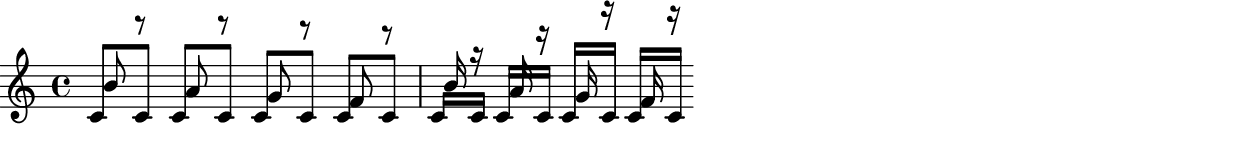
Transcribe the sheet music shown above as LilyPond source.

%% Generated by lilypond-book
%% Options: [exampleindent=10.16\mm,indent=0\mm,line-width=160\mm]
\include "lilypond-book-preamble.ly"


% ****************************************************************
% Start cut-&-pastable-section
% ****************************************************************

#(ly:set-option 'eps-box-padding 3.000000)



\paper {
  indent = 0\mm
  line-width = 160\mm
  % offset the left padding, also add 1mm as lilypond creates cropped
  % images with a little space on the right
  line-width = #(- line-width (* mm  3.000000) (* mm 1))
}

\layout {
  
}




% ****************************************************************
% ly snippet:
% ****************************************************************
\sourcefilename "/lilypond-2.23.82/input/regression/beam-collision-beamcount.ly"
\sourcefileline 0
\version "2.19.21"
\header {
  texidoc = "Manual beams do not collide with notes."
}

\layout {
%  debug-beam-scoring = ##t
  indent = #0.0
}

\relative \new Staff {

  <<
    \new Voice {
      \voiceOne
      \repeat unfold 4 { c'8[ c] }
    }
    \new Voice \relative {
      \voiceThree
      \autoBeamOff
      b' r a r
      g r f r
    } 
  >>

   |
  
  <<
    \new Voice {
      \voiceOne
      \repeat unfold 4 { c16[ c] }
    }
    \new Voice \relative {
      \voiceThree
      \autoBeamOff
      b' r a r
      g r f r
    } 
  >>

}



% ****************************************************************
% end ly snippet
% ****************************************************************
